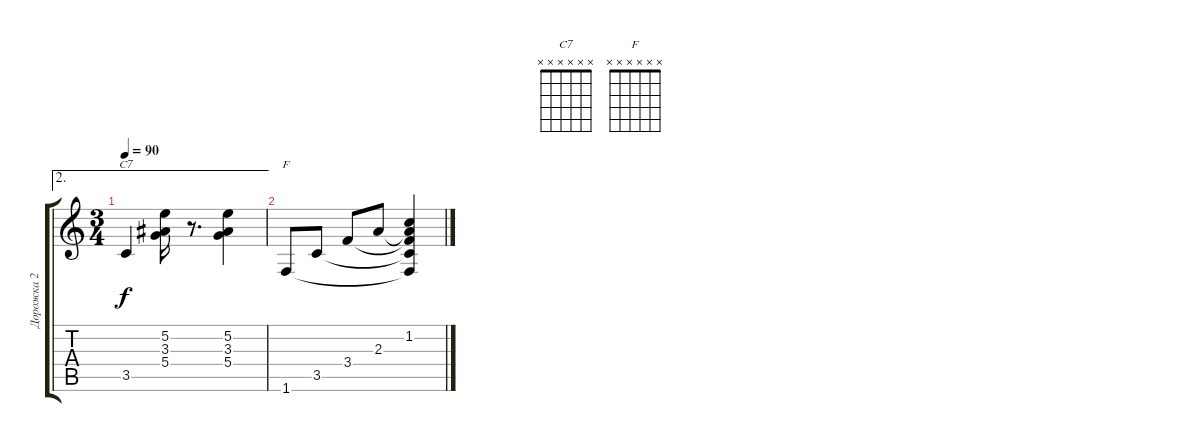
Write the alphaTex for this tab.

\track ("Дорожка 2" "Дорожка 2") {instrument acousticguitarnylon}
\staff {score tabs}
\tuning (E4 B3 G3 D3 A2 E2) {hide}
\chord ("C7" x x x x x x)
\chord ("F" x x x x x x)
\ae 2
\ts (3 4)
\tempo 90
\clef g2
\ks c
3.5.4{ch "C7" dy f} (5.2 3.3 5.4).16 r.8{d} (5.2 3.3 5.4).4 |
1.6.8{ch "F"} 3.5.8 3.4.8 2.3.8 (1.2 2.3{t} 3.4{t} 3.5{t} 1.6{t}).4
